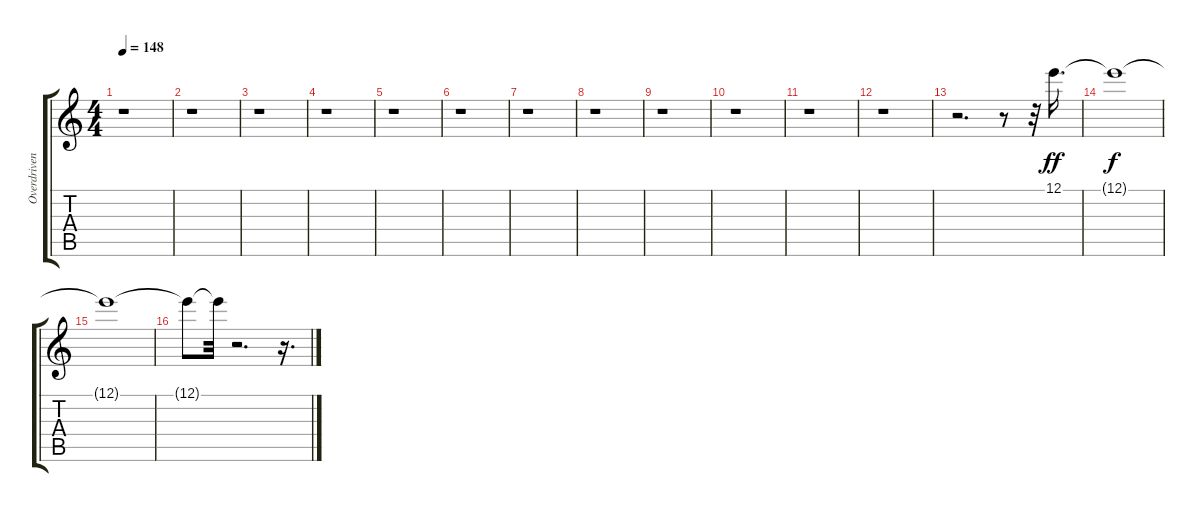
\track ("Overdriven Guitar" "Overdriven") {mute instrument overdrivenguitar}
\staff {score tabs}
\tuning (E4 B3 G3 D3 A2 E2) {hide}
\ts (4 4)
\tempo 148
\clef g2
\ks c
r.1{dy f} |
r.1 |
r.1 |
r.1 |
r.1 |
r.1 |
r.1 |
r.1 |
r.1 |
r.1 |
r.1 |
r.1 |
r.2{d} r.8 r.32 12.1.16{d dy ff} |
12.1{t}.1{dy f} |
12.1{t}.1 |
12.1{t}.8 12.1{t}.32 r.2{d} r.16{d}
